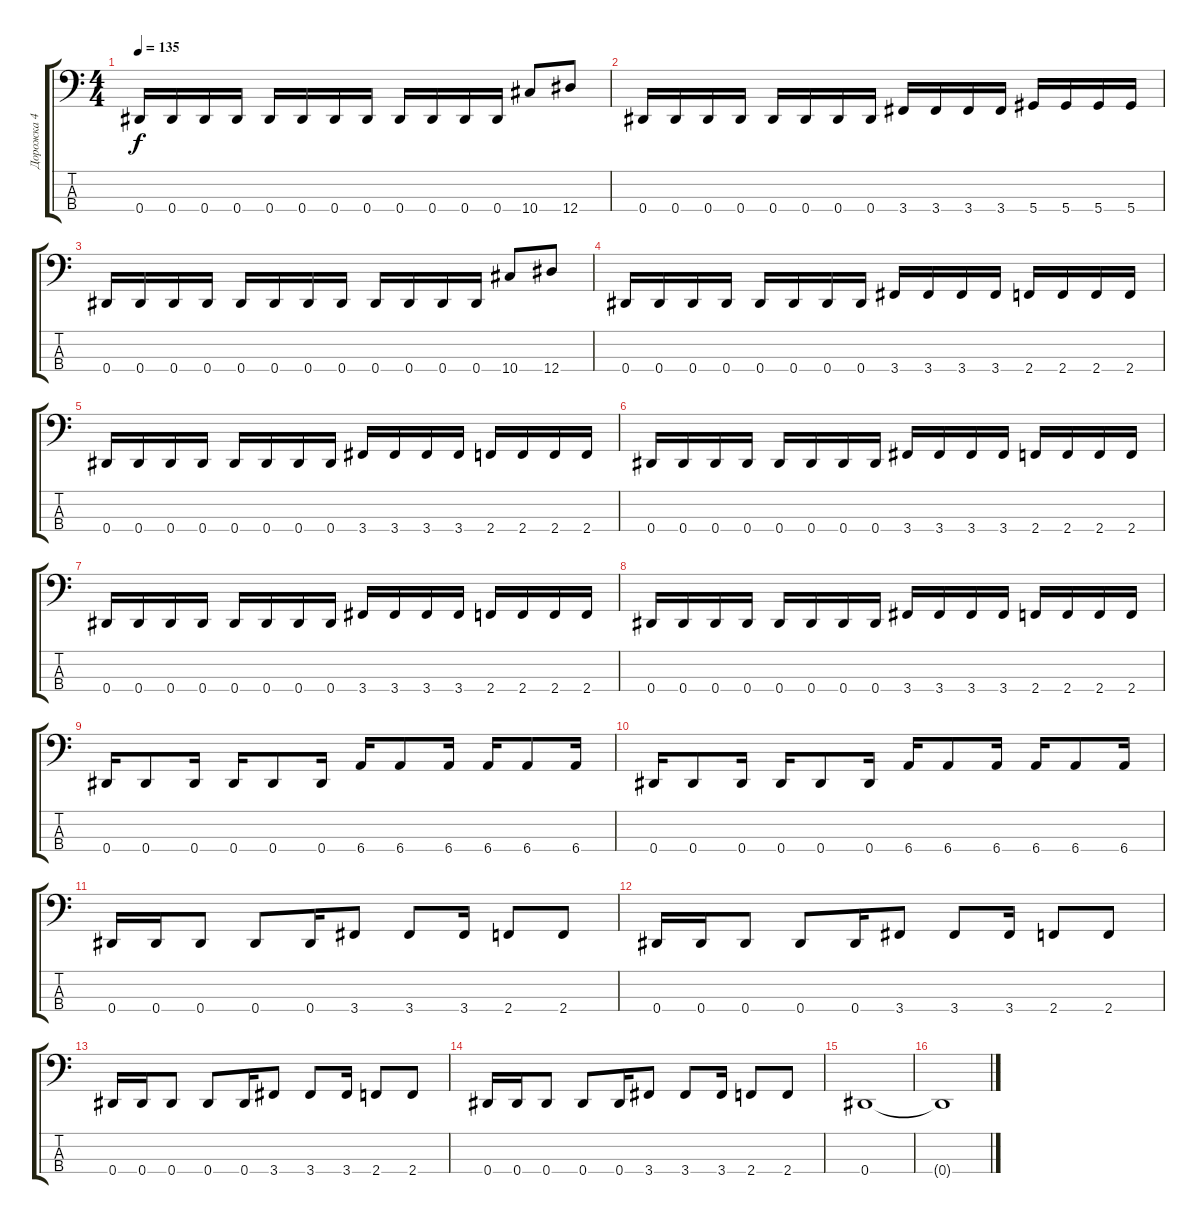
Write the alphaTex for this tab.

\track ("Дорожка 4" "Дорожка 4") {instrument slapbass2}
\staff {score tabs}
\tuning (Gb2 Db2 Ab1 Eb1) {hide}
\ts (4 4)
\tempo 135
\clef f4
\ks c
0.4.16{dy f} 0.4.16 0.4.16 0.4.16 0.4.16 0.4.16 0.4.16 0.4.16 0.4.16 0.4.16 0.4.16 0.4.16 10.4.8 12.4.8 |
0.4.16 0.4.16 0.4.16 0.4.16 0.4.16 0.4.16 0.4.16 0.4.16 3.4.16 3.4.16 3.4.16 3.4.16 5.4.16 5.4.16 5.4.16 5.4.16 |
0.4.16 0.4.16 0.4.16 0.4.16 0.4.16 0.4.16 0.4.16 0.4.16 0.4.16 0.4.16 0.4.16 0.4.16 10.4.8 12.4.8 |
0.4.16 0.4.16 0.4.16 0.4.16 0.4.16 0.4.16 0.4.16 0.4.16 3.4.16 3.4.16 3.4.16 3.4.16 2.4.16 2.4.16 2.4.16 2.4.16 |
0.4.16 0.4.16 0.4.16 0.4.16 0.4.16 0.4.16 0.4.16 0.4.16 3.4.16 3.4.16 3.4.16 3.4.16 2.4.16 2.4.16 2.4.16 2.4.16 |
0.4.16 0.4.16 0.4.16 0.4.16 0.4.16 0.4.16 0.4.16 0.4.16 3.4.16 3.4.16 3.4.16 3.4.16 2.4.16 2.4.16 2.4.16 2.4.16 |
0.4.16 0.4.16 0.4.16 0.4.16 0.4.16 0.4.16 0.4.16 0.4.16 3.4.16 3.4.16 3.4.16 3.4.16 2.4.16 2.4.16 2.4.16 2.4.16 |
0.4.16 0.4.16 0.4.16 0.4.16 0.4.16 0.4.16 0.4.16 0.4.16 3.4.16 3.4.16 3.4.16 3.4.16 2.4.16 2.4.16 2.4.16 2.4.16 |
0.4.16 0.4.8 0.4.16 0.4.16 0.4.8 0.4.16 6.4.16 6.4.8 6.4.16 6.4.16 6.4.8 6.4.16 |
0.4.16 0.4.8 0.4.16 0.4.16 0.4.8 0.4.16 6.4.16 6.4.8 6.4.16 6.4.16 6.4.8 6.4.16 |
0.4.16 0.4.16 0.4.8 0.4.8 0.4.16 3.4.8 3.4.8 3.4.16 2.4.8 2.4.8 |
0.4.16 0.4.16 0.4.8 0.4.8 0.4.16 3.4.8 3.4.8 3.4.16 2.4.8 2.4.8 |
0.4.16 0.4.16 0.4.8 0.4.8 0.4.16 3.4.8 3.4.8 3.4.16 2.4.8 2.4.8 |
0.4.16 0.4.16 0.4.8 0.4.8 0.4.16 3.4.8 3.4.8 3.4.16 2.4.8 2.4.8 |
0.4.1 |
0.4{t}.1
